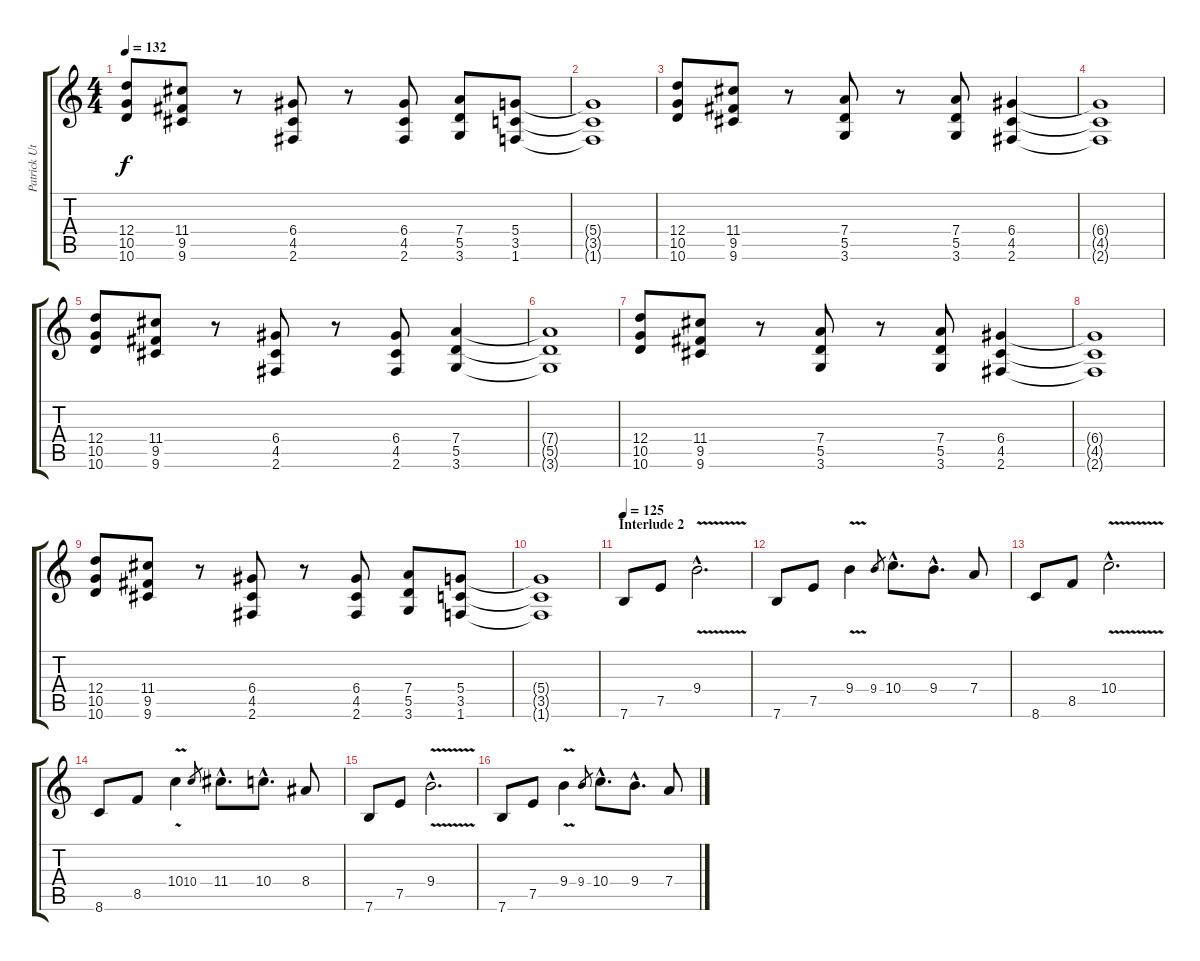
\track ("Patrick Uterwijk" "Patrick Ut") {instrument distortionguitar}
\staff {score tabs}
\tuning (E4 B3 G3 D3 A2 E2) {hide}
\ts (4 4)
\tempo 132
\clef g2
\ks c
(12.4 10.5 10.6).8{dy f} (11.4 9.5 9.6).8 r.8 (6.4 4.5 2.6).8 r.8 (6.4 4.5 2.6).8 (7.4 5.5 3.6).8 (5.4 3.5 1.6).8 |
(5.4{t} 3.5{t} 1.6{t}).1 |
(12.4 10.5 10.6).8 (11.4 9.5 9.6).8 r.8 (7.4 5.5 3.6).8 r.8 (7.4 5.5 3.6).8 (6.4 4.5 2.6).4 |
(6.4{t} 4.5{t} 2.6{t}).1 |
(12.4 10.5 10.6).8 (11.4 9.5 9.6).8 r.8 (6.4 4.5 2.6).8 r.8 (6.4 4.5 2.6).8 (7.4 5.5 3.6).4 |
(7.4{t} 5.5{t} 3.6{t}).1 |
(12.4 10.5 10.6).8 (11.4 9.5 9.6).8 r.8 (7.4 5.5 3.6).8 r.8 (7.4 5.5 3.6).8 (6.4 4.5 2.6).4 |
(6.4{t} 4.5{t} 2.6{t}).1 |
(12.4 10.5 10.6).8 (11.4 9.5 9.6).8 r.8 (6.4 4.5 2.6).8 r.8 (6.4 4.5 2.6).8 (7.4 5.5 3.6).8 (5.4 3.5 1.6).8 |
(5.4{t} 3.5{t} 1.6{t}).1 |
\section ("" "Interlude 2")
\tempo 125
7.6.8 7.5.8 9.4{v hac}.2{d} |
7.6.8 7.5.8 9.4{v}.4 9.4.8{gr} 10.4{hac}.8{d} 9.4{hac}.8{d} 7.4.8 |
8.6.8 8.5.8 10.4{v hac}.2{d} |
8.6.8 8.5.8 10.4{v}.4 10.4.8{gr} 11.4{hac}.8{d} 10.4{hac}.8{d} 8.4.8 |
7.6.8 7.5.8 9.4{v hac}.2{d} |
7.6.8 7.5.8 9.4{v}.4 9.4.8{gr} 10.4{hac}.8{d} 9.4{hac}.8{d} 7.4.8
